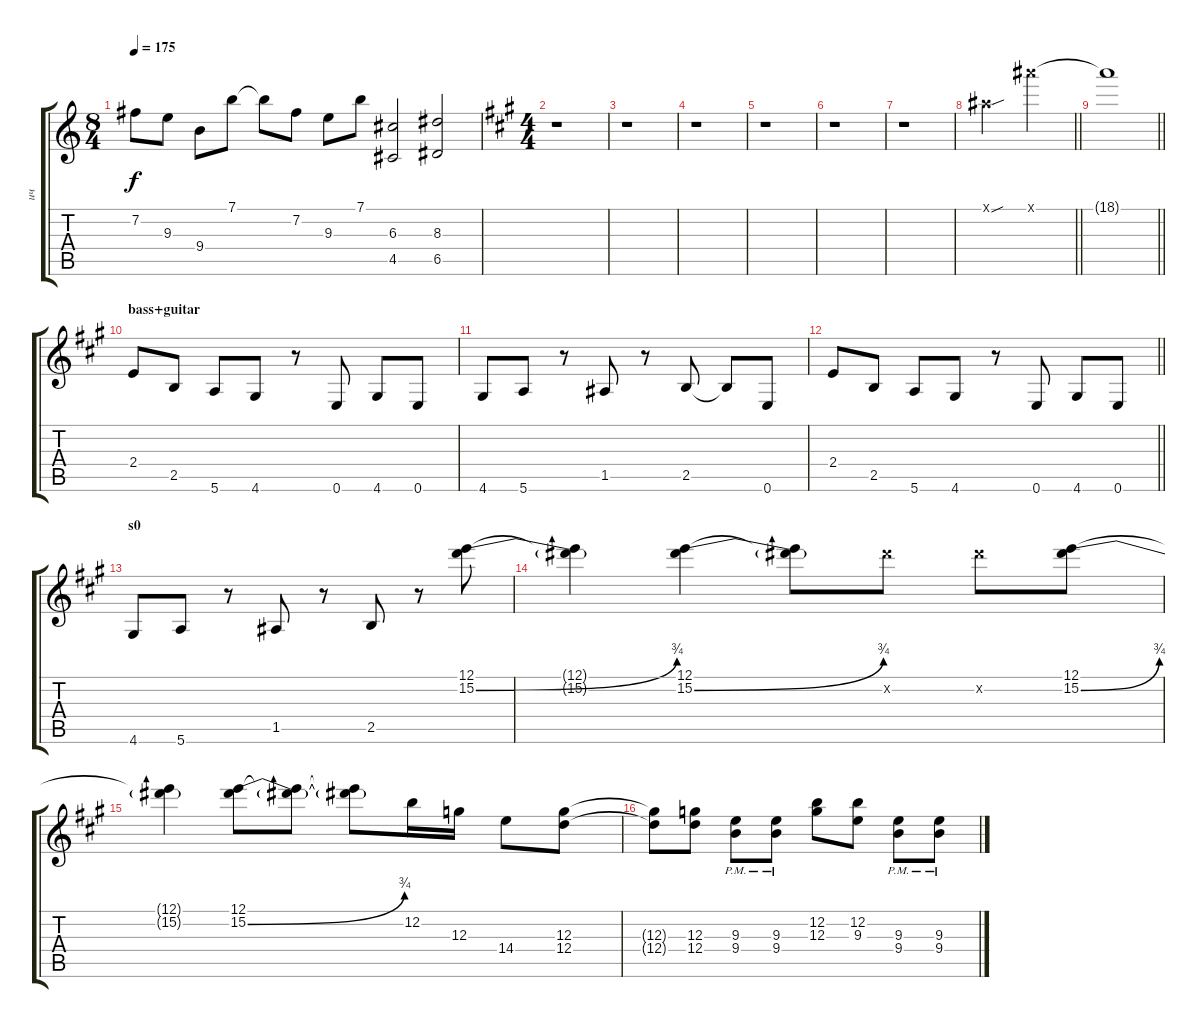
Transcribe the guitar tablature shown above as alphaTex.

\track ("ич" "ич") {instrument distortionguitar}
\staff {score tabs}
\tuning (E4 B3 G3 D3 A2 E2) {hide}
\ts (8 4)
\tempo 175
\clef g2
\ks c
7.2.8{dy f} 9.3.8 9.4.8 7.1.8 7.1{t}.8 7.2.8 9.3.8 7.1.8 (6.3 4.5).2 (8.3 6.5).2 |
\ts (4 4)
\ks a
r.1 |
r.1 |
r.1 |
r.1 |
r.1 |
r.1 |
\barLineRight lightlight
6.1{sou x}.2 18.1{x}.2 |
\barLineRight lightlight
18.1{t}.1 |
\section ("" "bass+guitar")
2.4.8{volume 11 instrument distortionguitar} 2.5.8 5.6.8 4.6.8 r.8 0.6.8 4.6.8 0.6.8 |
4.6.8 5.6.8 r.8 1.5.8 r.8 2.5.8 2.5{t}.8 0.6.8 |
\barLineRight lightlight
2.4.8 2.5.8 5.6.8 4.6.8 r.8 0.6.8 4.6.8 0.6.8 |
\section ("" "s0")
4.6.8 5.6.8 r.8 1.5.8 r.8 2.5.8 r.8 (12.1 15.2{be (bend 0 0 60 3)}).8{volume 9 instrument distortionguitar} |
(12.1{t} 15.2{t}).4 (12.1 15.2{be (bend 0 0 60 3)}).4 (12.1{t} 15.2{t}).8 15.2{x}.8 15.2{x}.8 (12.1 15.2{be (bend 0 0 60 3)}).8 |
(12.1{t} 15.2{t}).4 (12.1 15.2{be (bend 0 0 60 3)}).8 (12.1{t} 15.2{t}).8 (12.1{t} 15.2{t}).8 12.2.16 12.3.16 14.4.8 (12.3 12.4).8 |
(12.3{t} 12.4{t}).8 (12.3 12.4).8 (9.3{pm} 9.4{pm}).8 (9.3{pm} 9.4{pm}).8 (12.2 12.3).8 (12.2 9.3).8 (9.3{pm} 9.4{pm}).8 (9.3{pm} 9.4{pm}).8
